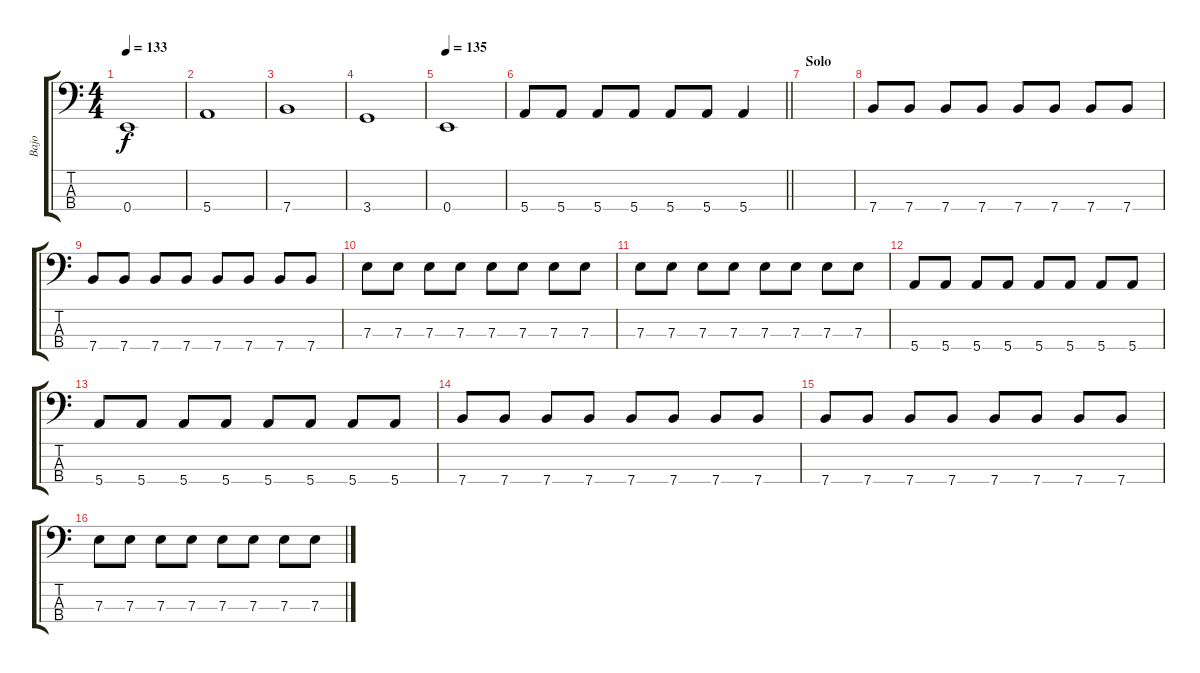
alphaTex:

\track ("Bajo" "Bajo") {instrument electricbassfinger}
\staff {score tabs}
\tuning (G2 D2 A1 E1) {hide}
\ts (4 4)
\tempo 133
\clef f4
\ks c
0.4.1{dy f} |
5.4.1 |
7.4.1 |
3.4.1 |
\tempo 135
0.4.1 |
\barLineRight lightlight
5.4.8 5.4.8 5.4.8 5.4.8 5.4.8 5.4.8 5.4.4 |
\section ("" "Solo")
|
7.4.8 7.4.8 7.4.8 7.4.8 7.4.8 7.4.8 7.4.8 7.4.8 |
7.4.8 7.4.8 7.4.8 7.4.8 7.4.8 7.4.8 7.4.8 7.4.8 |
7.3.8 7.3.8 7.3.8 7.3.8 7.3.8 7.3.8 7.3.8 7.3.8 |
7.3.8 7.3.8 7.3.8 7.3.8 7.3.8 7.3.8 7.3.8 7.3.8 |
5.4.8 5.4.8 5.4.8 5.4.8 5.4.8 5.4.8 5.4.8 5.4.8 |
5.4.8 5.4.8 5.4.8 5.4.8 5.4.8 5.4.8 5.4.8 5.4.8 |
7.4.8 7.4.8 7.4.8 7.4.8 7.4.8 7.4.8 7.4.8 7.4.8 |
7.4.8 7.4.8 7.4.8 7.4.8 7.4.8 7.4.8 7.4.8 7.4.8 |
7.3.8 7.3.8 7.3.8 7.3.8 7.3.8 7.3.8 7.3.8 7.3.8
